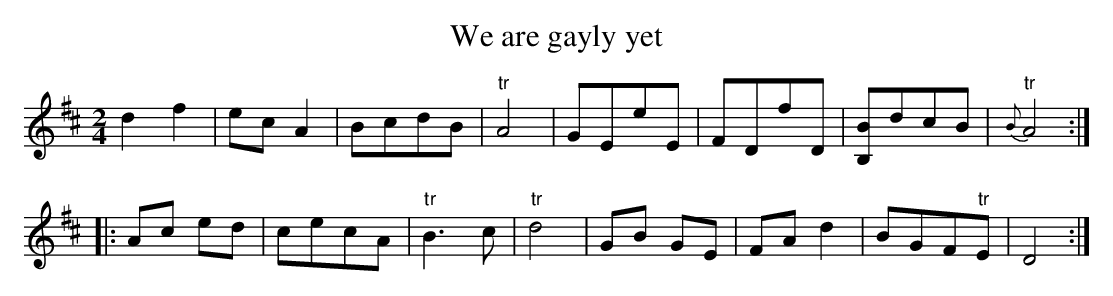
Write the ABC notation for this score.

X:1
T:We are gayly yet
M:2/4
L:1/8
K:D
d2f2 | ec A2 | BcdB | "tr"A4 | GEeE | FDfD | [B,B]dcB | {B}"tr"A4 :|
|: Ac ed | cecA | "tr"B3 c | "tr"d4 | GB GE | FA d2 | BGF"tr"E | D4 :|
